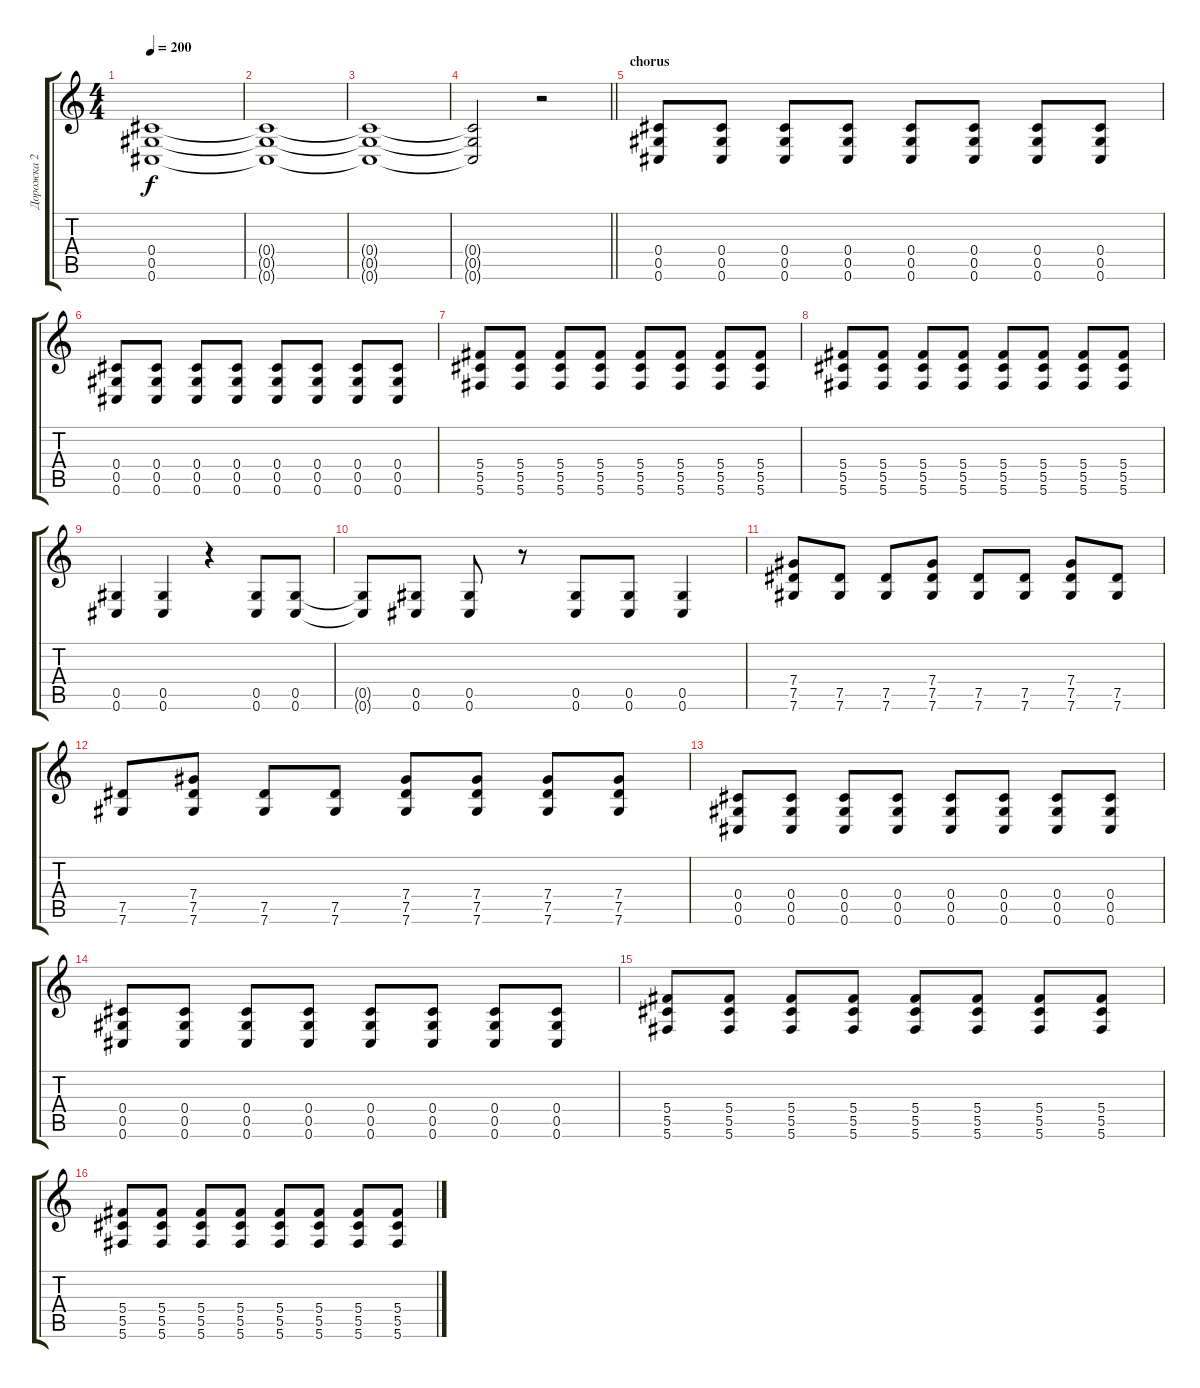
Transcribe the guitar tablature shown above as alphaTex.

\track ("Дорожка 2" "Дорожка 2") {instrument overdrivenguitar}
\staff {score tabs}
\tuning (Eb4 Bb3 Gb3 Db3 Ab2 Db2) {hide}
\ts (4 4)
\tempo 200
\clef g2
\ks c
(0.4 0.5 0.6).1{dy f} |
(0.4{t} 0.5{t} 0.6{t}).1 |
(0.4{t} 0.5{t} 0.6{t}).1 |
\barLineRight lightlight
(0.4{t} 0.5{t} 0.6{t}).2 r.2 |
\section ("" "chorus")
(0.4 0.5 0.6).8 (0.4 0.5 0.6).8 (0.4 0.5 0.6).8 (0.4 0.5 0.6).8 (0.4 0.5 0.6).8 (0.4 0.5 0.6).8 (0.4 0.5 0.6).8 (0.4 0.5 0.6).8 |
(0.4 0.5 0.6).8 (0.4 0.5 0.6).8 (0.4 0.5 0.6).8 (0.4 0.5 0.6).8 (0.4 0.5 0.6).8 (0.4 0.5 0.6).8 (0.4 0.5 0.6).8 (0.4 0.5 0.6).8 |
(5.4 5.5 5.6).8 (5.4 5.5 5.6).8 (5.4 5.5 5.6).8 (5.4 5.5 5.6).8 (5.4 5.5 5.6).8 (5.4 5.5 5.6).8 (5.4 5.5 5.6).8 (5.4 5.5 5.6).8 |
(5.4 5.5 5.6).8 (5.4 5.5 5.6).8 (5.4 5.5 5.6).8 (5.4 5.5 5.6).8 (5.4 5.5 5.6).8 (5.4 5.5 5.6).8 (5.4 5.5 5.6).8 (5.4 5.5 5.6).8 |
(0.5 0.6).4 (0.5 0.6).4 r.4 (0.5 0.6).8 (0.5 0.6).8 |
(0.5{t} 0.6{t}).8 (0.5 0.6).8 (0.5 0.6).8 r.8 (0.5 0.6).8 (0.5 0.6).8 (0.5 0.6).4 |
(7.4 7.5 7.6).8 (7.5 7.6).8 (7.5 7.6).8 (7.4 7.5 7.6).8 (7.5 7.6).8 (7.5 7.6).8 (7.4 7.5 7.6).8 (7.5 7.6).8 |
(7.5 7.6).8 (7.4 7.5 7.6).8 (7.5 7.6).8 (7.5 7.6).8 (7.4 7.5 7.6).8 (7.4 7.5 7.6).8 (7.4 7.5 7.6).8 (7.4 7.5 7.6).8 |
(0.4 0.5 0.6).8 (0.4 0.5 0.6).8 (0.4 0.5 0.6).8 (0.4 0.5 0.6).8 (0.4 0.5 0.6).8 (0.4 0.5 0.6).8 (0.4 0.5 0.6).8 (0.4 0.5 0.6).8 |
(0.4 0.5 0.6).8 (0.4 0.5 0.6).8 (0.4 0.5 0.6).8 (0.4 0.5 0.6).8 (0.4 0.5 0.6).8 (0.4 0.5 0.6).8 (0.4 0.5 0.6).8 (0.4 0.5 0.6).8 |
(5.4 5.5 5.6).8 (5.4 5.5 5.6).8 (5.4 5.5 5.6).8 (5.4 5.5 5.6).8 (5.4 5.5 5.6).8 (5.4 5.5 5.6).8 (5.4 5.5 5.6).8 (5.4 5.5 5.6).8 |
(5.4 5.5 5.6).8 (5.4 5.5 5.6).8 (5.4 5.5 5.6).8 (5.4 5.5 5.6).8 (5.4 5.5 5.6).8 (5.4 5.5 5.6).8 (5.4 5.5 5.6).8 (5.4 5.5 5.6).8
